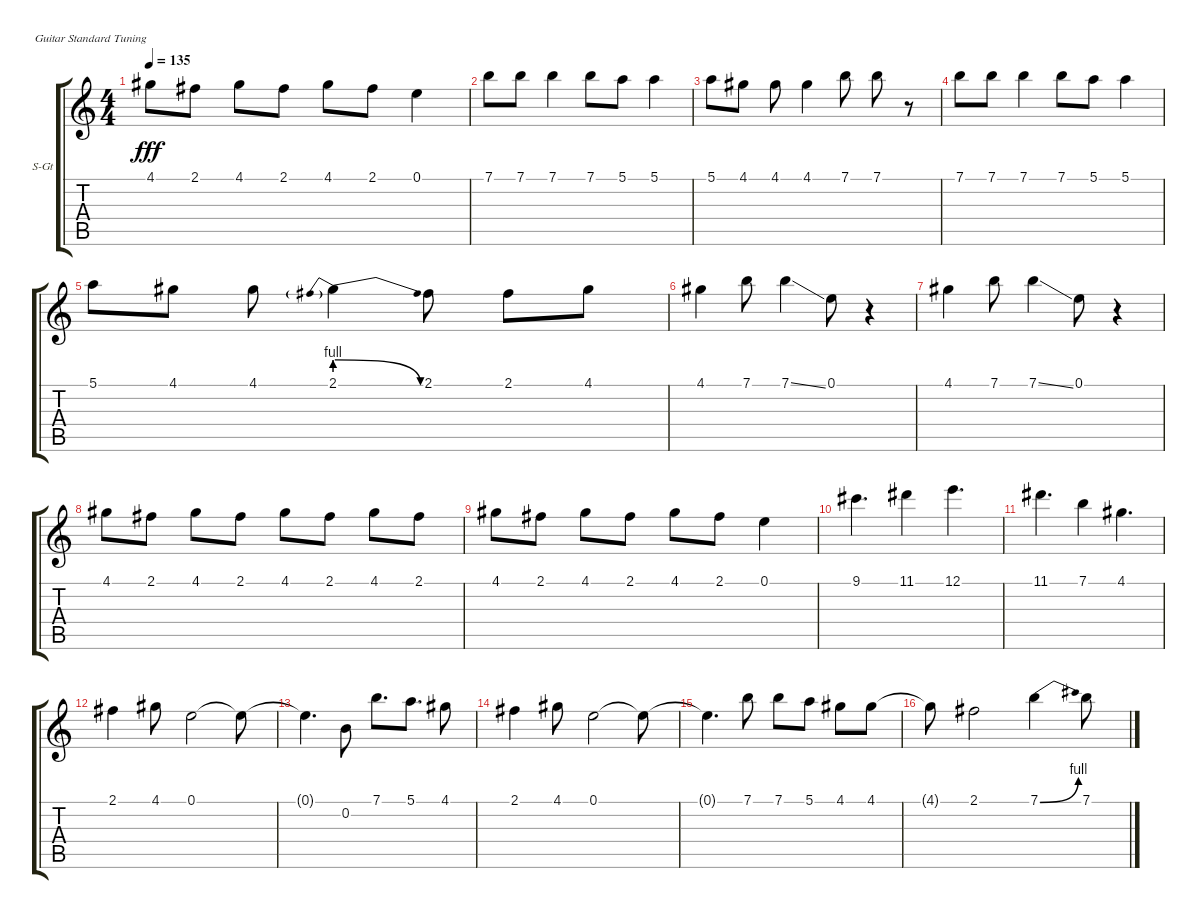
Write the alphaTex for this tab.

\bracketExtendMode groupsimilarinstruments
\firstSystemTrackNameOrientation horizontal
\otherSystemsTrackNameOrientation horizontal
\track ("VOCAL1" "S-Gt") {mute instrument contrabass}
\staff {score tabs}
\tuning (E4 B3 G3 D3 A2 E2)
\ts (4 4)
\tempo 135
\clef g2
\ks c
4.1.8{dy fff} 2.1.8 4.1.8 2.1.8 4.1.8 2.1.8 0.1.4 |
7.1.8 7.1.8 7.1.4 7.1.8 5.1.8 5.1.4 |
5.1.8 4.1.8 4.1.8 4.1.4 7.1.8 7.1.8 r.8 |
7.1.8 7.1.8 7.1.4 7.1.8 5.1.8 5.1.4 |
5.1.8 4.1.8 4.1.8 2.1{be (prebendrelease 0 4 60 0)}.4 2.1.8 2.1.8 4.1.8 |
4.1.4 7.1.8 7.1{ss}.4 0.1.8 r.4 |
4.1.4 7.1.8 7.1{ss}.4 0.1.8 r.4 |
4.1.8 2.1.8 4.1.8 2.1.8 4.1.8 2.1.8 4.1.8 2.1.8 |
4.1.8 2.1.8 4.1.8 2.1.8 4.1.8 2.1.8 0.1.4 |
9.1.4{d} 11.1.4 12.1.4{d} |
11.1.4{d} 7.1.4 4.1.4{d} |
2.1.4 4.1.8 0.1.2 0.1{t}.8 |
0.1{t}.4{d} 0.2.8 7.1.8{d} 5.1.8{d} 4.1.8 |
2.1.4 4.1.8 0.1.2 0.1{t}.8 |
0.1{t}.4{d} 7.1.8 7.1.8 5.1.8 4.1.8 4.1.8 |
4.1{t}.8 2.1.2 7.1{be (bend 0 0 60 4)}.4 7.1.8
